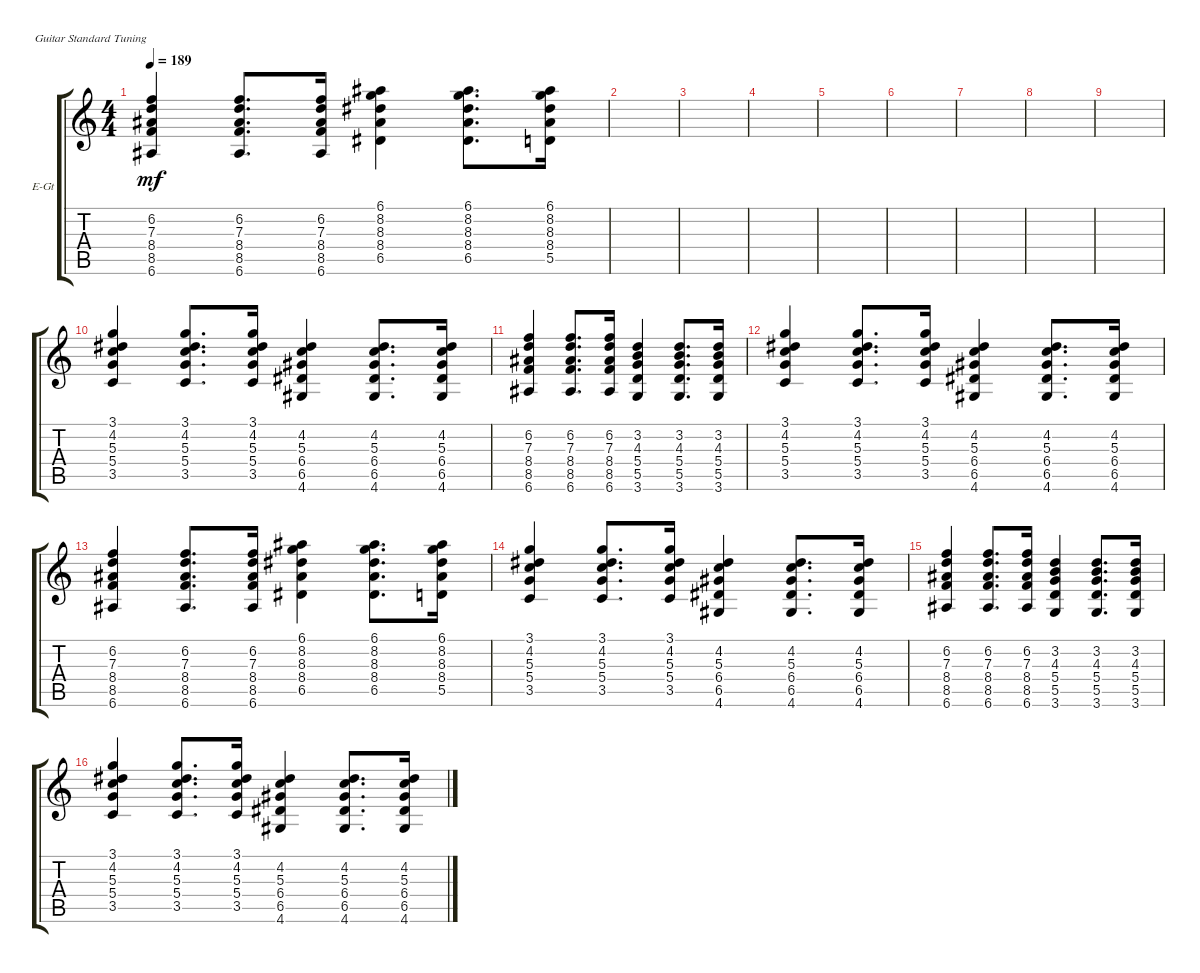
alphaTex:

\defaultSystemsLayout 4
\bracketExtendMode groupsimilarinstruments
\firstSystemTrackNameOrientation horizontal
\otherSystemsTrackNameOrientation horizontal
\track ("Ovredrive Backing" "E-Gt") {instrument overdrivenguitar}
\staff {score tabs}
\tuning (E4 B3 G3 D3 A2 E2)
\ts (4 4)
\tempo 189
\clef g2
\ks c
(6.6 8.5 8.4 7.3 6.2).4{dy mf} (6.6 8.5 8.4 7.3 6.2).8{d} (6.6 8.5 8.4 7.3 6.2).16 (6.5 8.4 8.3 8.2 6.1).4 (6.5 8.4 8.3 8.2 6.1).8{d} (5.5 8.4 8.3 8.2 6.1).16 |
|
|
|
|
|
|
|
|
(3.5 5.4 5.3 4.2 3.1).4 (3.5 5.4 5.3 4.2 3.1).8{d} (3.5 5.4 5.3 4.2 3.1).16 (4.6 6.5 6.4 5.3 4.2).4 (4.6 6.5 6.4 5.3 4.2).8{d} (4.6 6.5 6.4 5.3 4.2).16 |
(6.6 8.5 8.4 7.3 6.2).4 (6.6 8.5 8.4 7.3 6.2).8{d} (6.6 8.5 8.4 7.3 6.2).16 (3.6 5.5 5.4 4.3 3.2).4 (3.6 5.5 5.4 4.3 3.2).8{d} (3.6 5.5 5.4 4.3 3.2).16 |
(3.5 5.4 5.3 4.2 3.1).4 (3.5 5.4 5.3 4.2 3.1).8{d} (3.5 5.4 5.3 4.2 3.1).16 (4.6 6.5 6.4 5.3 4.2).4 (4.6 6.5 6.4 5.3 4.2).8{d} (4.6 6.5 6.4 5.3 4.2).16 |
(6.6 8.5 8.4 7.3 6.2).4 (6.6 8.5 8.4 7.3 6.2).8{d} (6.6 8.5 8.4 7.3 6.2).16 (6.5 8.4 8.3 8.2 6.1).4 (6.5 8.4 8.3 8.2 6.1).8{d} (5.5 8.4 8.3 8.2 6.1).16 |
(3.5 5.4 5.3 4.2 3.1).4 (3.5 5.4 5.3 4.2 3.1).8{d} (3.5 5.4 5.3 4.2 3.1).16 (4.6 6.5 6.4 5.3 4.2).4 (4.6 6.5 6.4 5.3 4.2).8{d} (4.6 6.5 6.4 5.3 4.2).16 |
(6.6 8.5 8.4 7.3 6.2).4 (6.6 8.5 8.4 7.3 6.2).8{d} (6.6 8.5 8.4 7.3 6.2).16 (3.6 5.5 5.4 4.3 3.2).4 (3.6 5.5 5.4 4.3 3.2).8{d} (3.6 5.5 5.4 4.3 3.2).16 |
(3.5 5.4 5.3 4.2 3.1).4 (3.5 5.4 5.3 4.2 3.1).8{d} (3.5 5.4 5.3 4.2 3.1).16 (4.6 6.5 6.4 5.3 4.2).4 (4.6 6.5 6.4 5.3 4.2).8{d} (4.6 6.5 6.4 5.3 4.2).16
